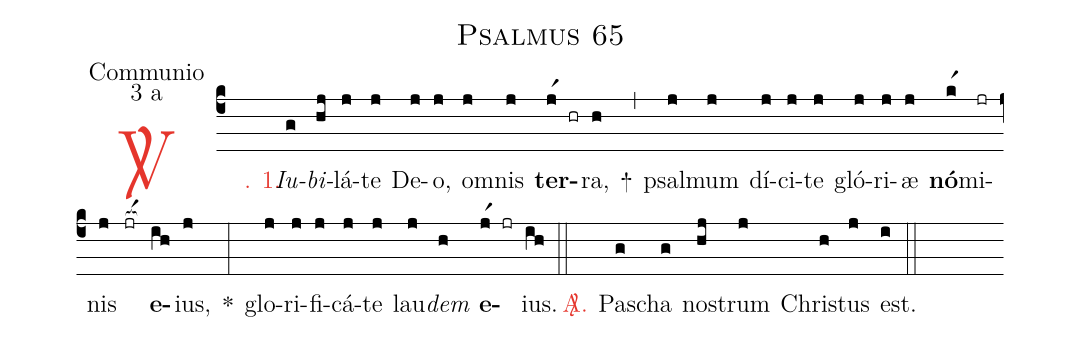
name: Psalmus 65;
office-part: Communio;
mode: 3;
mode-differentia: a;
%%
(c4)

<c><sp>V/</sp>. 1.</c>() <i>Iu</i>(g)<i>bi</i>(hj)lá(j)te(j) De(j)o,(j) om(j)nis(j) <b>ter</b>(jr1 hr)ra,(h) +(,) psal(j)mum(j) dí(j)ci(j)te(j) gló(j)ri(j)æ(j) <b>nó</b>(kr1)mi(jr)nis(j) (jr[ocba:1{])<b>e</b>(ih[ocba:0}])ius,(j) *(:) glo(j)ri(j)fi(j)cá(j)te(j) lau(j)<i>dem</i>(h) <b>e</b>(jr1 jr)ius.(ih)

(::)

<c><sp>A/</sp>.</c>() Pas(g)cha(g) nos(hj)trum(j) Chris(h)tus(j) est.(i)

(::)
